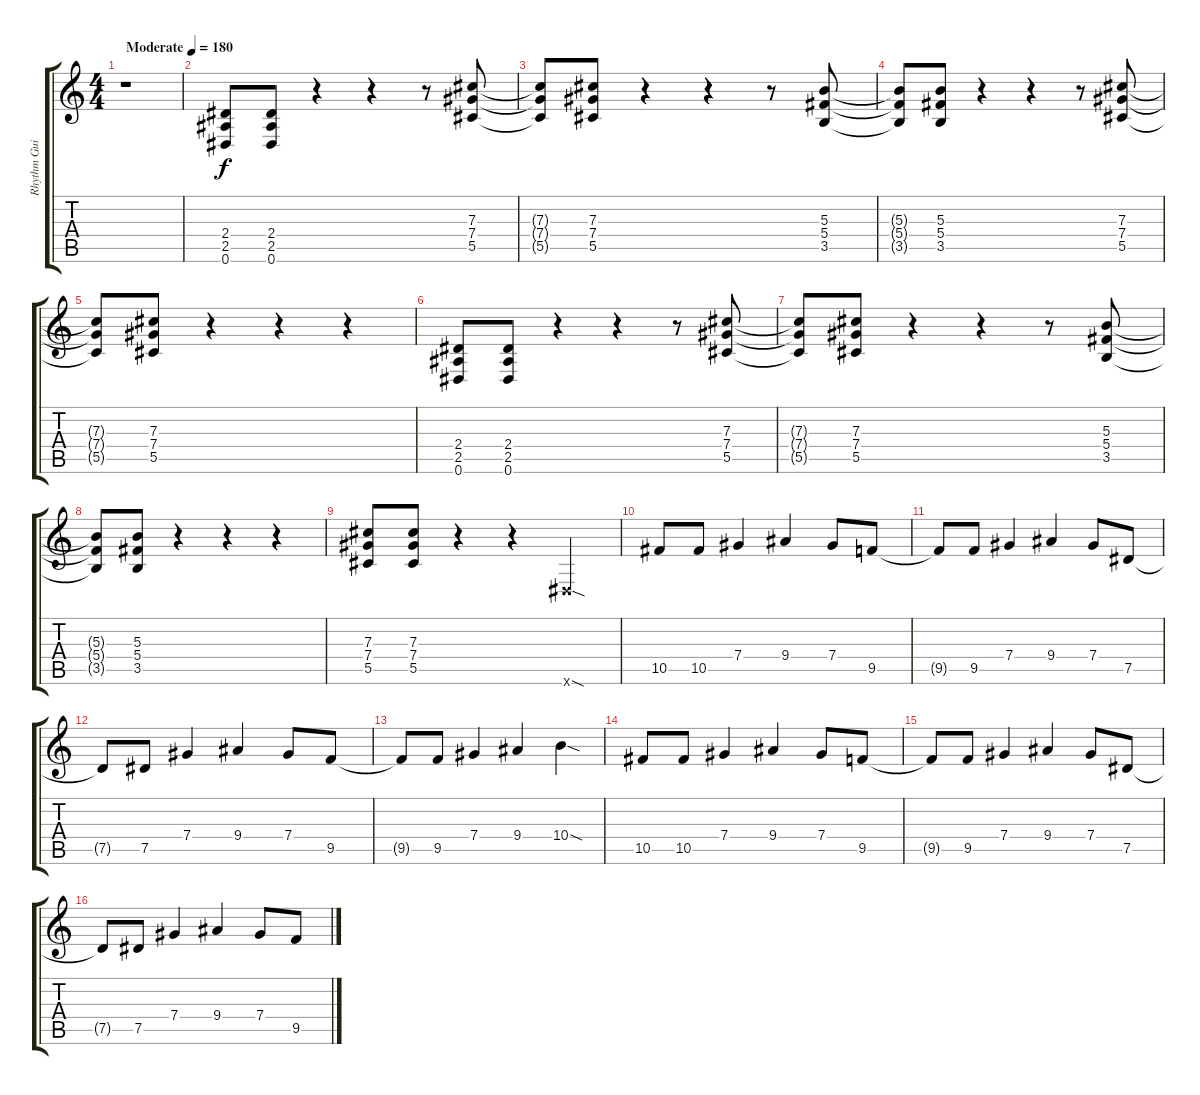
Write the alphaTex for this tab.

\track ("Rhythm Guitar  " "Rhythm Gui") {instrument overdrivenguitar}
\staff {score tabs}
\tuning (Eb4 Bb3 Gb3 Db3 Ab2 Eb2) {hide}
\ts (4 4)
\tempo (180 "Moderate")
\clef g2
\ks c
r.1{dy f instrument overdrivenguitar} |
(2.4 2.5 0.6).8 (2.4 2.5 0.6).8 r.4 r.4 r.8 (7.3 7.4 5.5).8 |
(7.3{t} 7.4{t} 5.5{t}).8 (7.3 7.4 5.5).8 r.4 r.4 r.8 (5.3 5.4 3.5).8 |
(5.3{t} 5.4{t} 3.5{t}).8 (5.3 5.4 3.5).8 r.4 r.4 r.8 (7.3 7.4 5.5).8 |
(7.3{t} 7.4{t} 5.5{t}).8 (7.3 7.4 5.5).8 r.4 r.4 r.4 |
(2.4 2.5 0.6).8 (2.4 2.5 0.6).8 r.4 r.4 r.8 (7.3 7.4 5.5).8 |
(7.3{t} 7.4{t} 5.5{t}).8 (7.3 7.4 5.5).8 r.4 r.4 r.8 (5.3 5.4 3.5).8 |
(5.3{t} 5.4{t} 3.5{t}).8 (5.3 5.4 3.5).8 r.4 r.4 r.4 |
(7.3 7.4 5.5).8 (7.3 7.4 5.5).8 r.4 r.4 0.6{sod x}.4 |
10.5.8 10.5.8 7.4.4 9.4.4 7.4.8 9.5.8 |
9.5{t}.8 9.5.8 7.4.4 9.4.4 7.4.8 7.5.8 |
7.5{t}.8 7.5.8 7.4.4 9.4.4 7.4.8 9.5.8 |
9.5{t}.8 9.5.8 7.4.4 9.4.4 10.4{sod}.4 |
10.5.8 10.5.8 7.4.4 9.4.4 7.4.8 9.5.8 |
9.5{t}.8 9.5.8 7.4.4 9.4.4 7.4.8 7.5.8 |
7.5{t}.8 7.5.8 7.4.4 9.4.4 7.4.8 9.5.8
